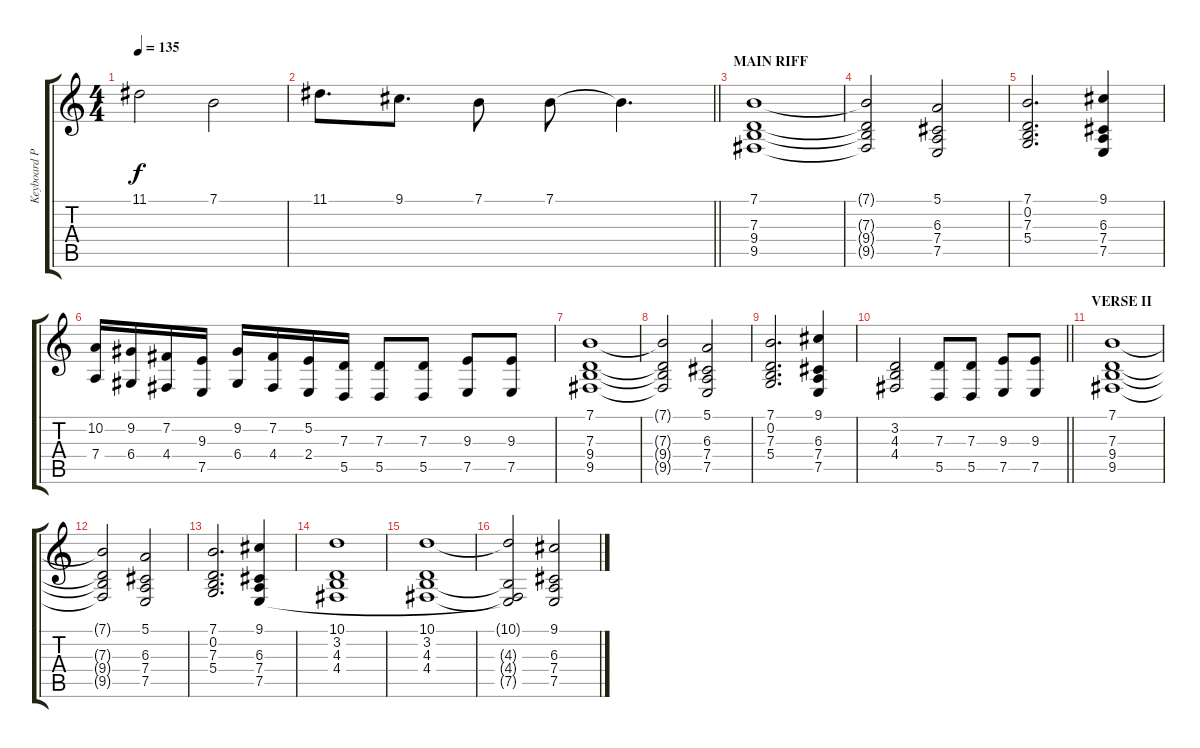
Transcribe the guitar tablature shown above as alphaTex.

\track ("Keyboard Pad" "Keyboard P") {instrument pad2warm}
\staff {score tabs}
\tuning (E4 B3 G3 D3 A2 E2) {hide}
\ts (4 4)
\tempo 135
\clef g2
\ks c
11.1.2{dy f} 7.1.2 |
\barLineRight lightlight
11.1.8{d} 9.1.8{d} 7.1.8 7.1.8 7.1{t}.4{d} |
\section ("" "MAIN RIFF")
(7.1 7.3 9.4 9.5).1 |
(7.1{t} 7.3{t} 9.4{t} 9.5{t}).2 (5.1 6.3 7.4 7.5).2 |
(7.1 0.2 7.3 5.4).2{d} (9.1 6.3 7.4 7.5).4 |
(10.2 7.4).16{instrument tremolostrings} (9.2 6.4).16 (7.2 4.4).16 (9.3 7.5).16 (9.2 6.4).16 (7.2 4.4).16 (5.2 2.4).16 (7.3 5.5).16 (7.3 5.5).8 (7.3 5.5).8 (9.3 7.5).8 (9.3 7.5).8 |
(7.1 7.3 9.4 9.5).1{instrument pad2warm} |
(7.1{t} 7.3{t} 9.4{t} 9.5{t}).2 (5.1 6.3 7.4 7.5).2 |
(7.1 0.2 7.3 5.4).2{d} (9.1 6.3 7.4 7.5).4 |
\barLineRight lightlight
(3.2 4.3 4.4).2 (7.3 5.5).8{instrument tremolostrings} (7.3 5.5).8 (9.3 7.5).8 (9.3 7.5).8 |
\section ("" "VERSE II")
(7.1 7.3 9.4 9.5).1{instrument pad2warm} |
(7.1{t} 7.3{t} 9.4{t} 9.5{t}).2 (5.1 6.3 7.4 7.5).2 |
(7.1 0.2 7.3 5.4).2{d} (9.1 6.3 7.4 7.5).4 |
(10.1 3.2 4.3 4.4).1 |
(10.1 3.2 4.3 4.4).1 |
(10.1{t} 4.3{t} 4.4{t} 7.5{t}).2 (9.1 6.3 7.4 7.5).2
